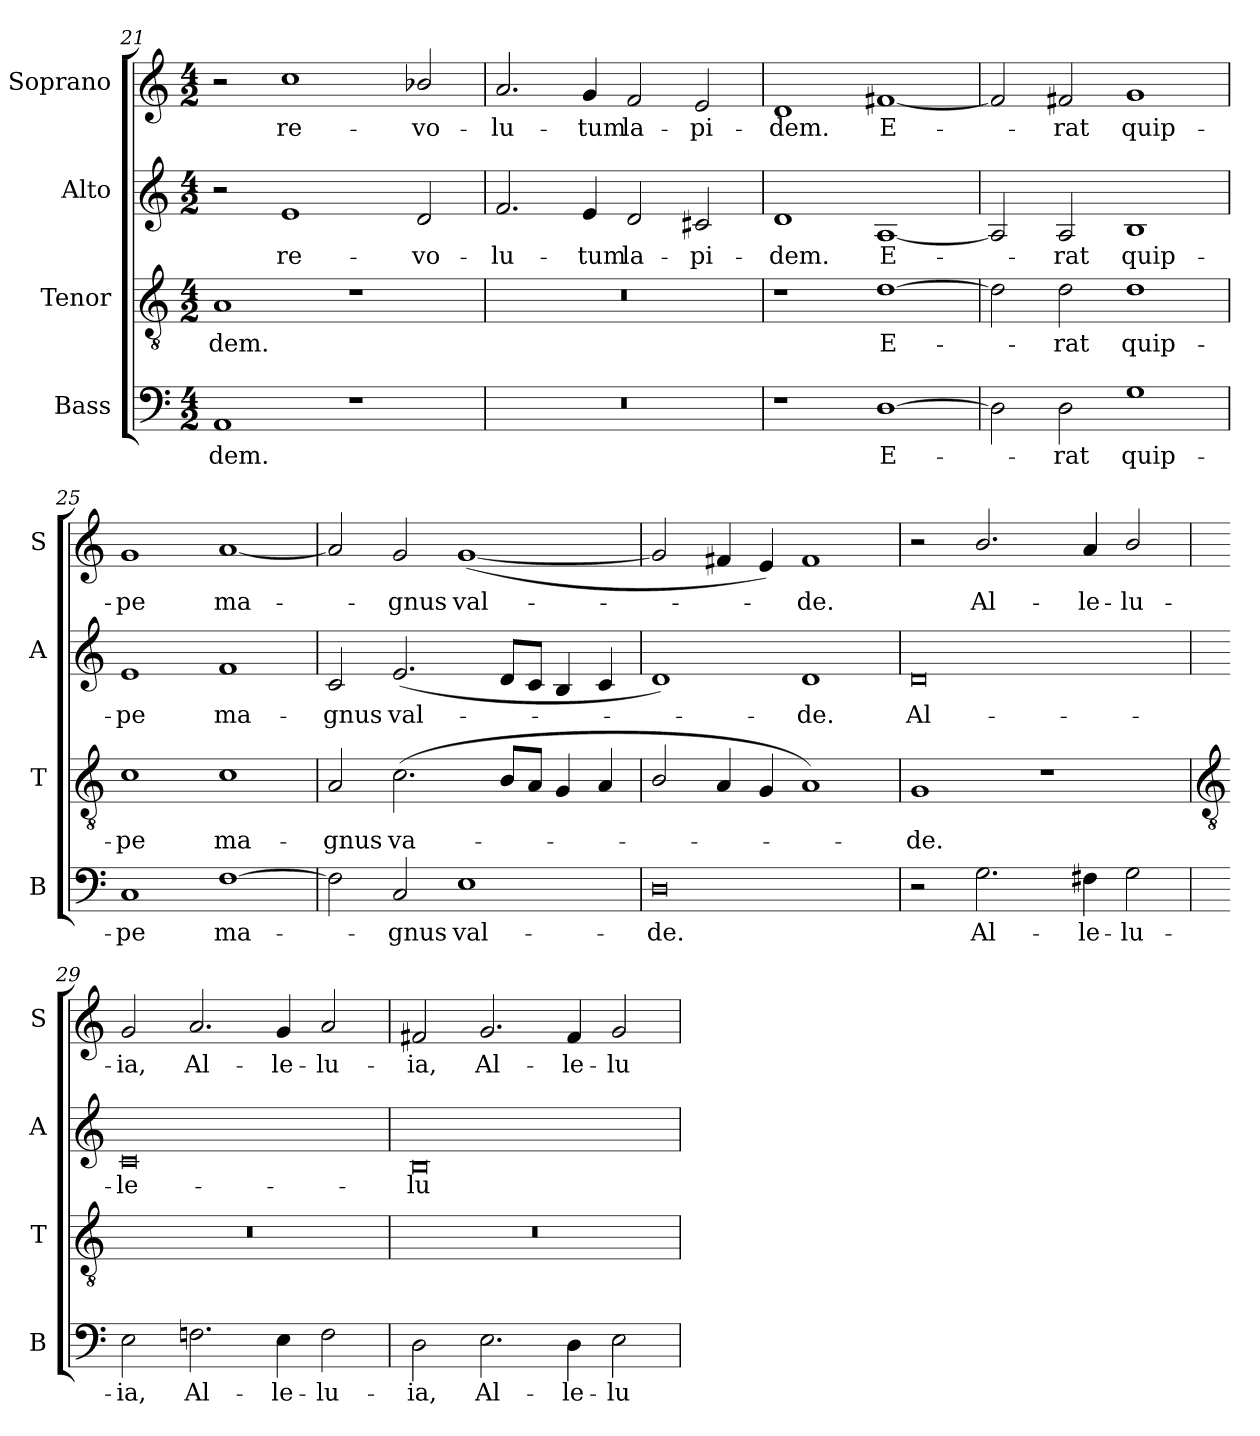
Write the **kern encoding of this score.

**kern	**text	**kern	**text	**kern	**text	**kern	**text
*part4	*part4	*part3	*part3	*part2	*part2	*part1	*part1
*staff4	*staff4	*staff3	*staff3	*staff2	*staff2	*staff1	*staff1
*I"Bass	*	*I"Tenor	*	*I"Alto	*	*I"Soprano	*
*I'B	*	*I'T	*	*I'A	*	*I'S	*
!!LO:LB:g=z
*clefF4	*	*clefGv2	*	*clefG2	*	*clefG2	*
*k[]	*	*k[]	*	*k[]	*	*k[]	*
*C:	*	*C:	*	*C:	*	*C:	*
*M4/2	*	*M4/2	*	*M4/2	*	*M4/2	*
=21	=21	=21	=21	=21	=21	=21	=21
!	!LO:LY:b	!	!LO:LY:b	!	!	!	!
1AA	-dem.	1A	-dem.	2r	.	2r	.
!	!	!	!	!	!LO:LY:b	!	!LO:LY:b
.	.	.	.	1e	re-	1cc	re-
1r	.	1r	.	.	.	.	.
!	!	!	!	!	!LO:LY:b	!	!LO:LY:b
.	.	.	.	2d	-vo-	2b-X/	-vo-
=22	=22	=22	=22	=22	=22	=22	=22
!	!	!	!	!	!LO:LY:b	!	!LO:LY:b
0r	.	0r	.	2.f	-lu-	2.a	-lu-
!	!	!	!	!	!LO:LY:b	!	!LO:LY:b
.	.	.	.	4e	-tum	4g	-tum
!	!	!	!	!	!LO:LY:b	!	!LO:LY:b
.	.	.	.	2d	la-	2f	la-
!	!	!	!	!	!LO:LY:b	!	!LO:LY:b
.	.	.	.	2c#X	-pi-	2e	-pi-
=23	=23	=23	=23	=23	=23	=23	=23
!	!	!	!	!	!LO:LY:b	!	!LO:LY:b
1r	.	1r	.	1d	-dem.	1d	-dem.
!	!LO:LY:b	!	!LO:LY:b	!	!LO:LY:b	!	!LO:LY:b
[1D	E-	[1d	E-	[1A	E-	[1f#X	E-
=24	=24	=24	=24	=24	=24	=24	=24
2D]	.	2d]	.	2A]	.	2f#]	.
!	!LO:LY:b	!	!LO:LY:b	!	!LO:LY:b	!	!LO:LY:b
2D	rat	2d	rat	2A	rat	2f#	rat
!	!LO:LY:b	!	!LO:LY:b	!	!LO:LY:b	!	!LO:LY:b
1G	quip-	1d	quip-	1B	quip-	1g	quip-
=25	=25	=25	=25	=25	=25	=25	=25
!	!LO:LY:b	!	!LO:LY:b	!	!LO:LY:b	!	!LO:LY:b
1C	-pe	1c	-pe	1e	-pe	1g	-pe
!	!LO:LY:b	!	!LO:LY:b	!	!LO:LY:b	!	!LO:LY:b
[1F	ma-	1c	ma-	1f	ma-	[1a	ma-
=26	=26	=26	=26	=26	=26	=26	=26
!	!	!	!LO:LY:b	!	!LO:LY:b	!	!
2F]	.	2A	-gnus	2c	-gnus	2a]	.
!	!LO:LY:b	!	!LO:LY:b	!	!LO:LY:b	!	!LO:LY:b
2C	gnus	(<2.c	va-	(<2.e	val-	2g	gnus
!	!LO:LY:b	!	!	!	!	!	!LO:LY:b
1E	val-	.	.	.	.	(<[1g	val-
.	.	8BL	.	8dL	.	.	.
.	.	8AJ	.	8cJ	.	.	.
.	.	4G	.	4B	.	.	.
.	.	4A	.	4c	.	.	.
=27	=27	=27	=27	=27	=27	=27	=27
!	!LO:LY:b	!	!	!	!	!	!
0D	-de.	2B/	.	1d)	.	2g]	.
.	.	4A	.	.	.	4f#X	.
.	.	4G	.	.	.	4e)	.
!	!	!	!	!	!LO:LY:b	!	!LO:LY:b
.	.	1A/)	.	1d	de.	1f#	de.
=28	=28	=28	=28	=28	=28	=28	=28
!	!	!	!LO:LY:b	!	!LO:LY:b	!	!
2r	.	1G	de.	0d	Al-	2r	.
!	!LO:LY:b	!	!	!	!	!	!LO:LY:b
2.G	Al-	.	.	.	.	2.b/	Al-
.	.	1r	.	.	.	.	.
!	!LO:LY:b	!	!	!	!	!	!LO:LY:b
4F#X	-le-	.	.	.	.	4a	-le-
!	!LO:LY:b	!	!	!	!	!	!LO:LY:b
2G	-lu-	.	.	.	.	2b/	-lu-
!!LO:LB:g=z
=29	=29	=29	=29	=29	=29	=29	=29
*	*	*clefGv2	*	*	*	*	*
!	!LO:LY:b	!	!	!	!LO:LY:b	!	!LO:LY:b
2E	-ia,	0r	.	0c	-le-	2g	-ia,
!	!LO:LY:b	!	!	!	!	!	!LO:LY:b
2.Fn	Al-	.	.	.	.	2.a	Al-
!	!LO:LY:b	!	!	!	!	!	!LO:LY:b
4E	-le-	.	.	.	.	4g	-le-
!	!LO:LY:b	!	!	!	!	!	!LO:LY:b
2F	-lu-	.	.	.	.	2a	-lu-
=30	=30	=30	=30	=30	=30	=30	=30
!	!LO:LY:b	!	!	!	!LO:LY:b	!	!LO:LY:b
2D	-ia,	0r	.	0B	-lu-	2f#X	-ia,
!	!LO:LY:b	!	!	!	!	!	!LO:LY:b
2.E	Al-	.	.	.	.	2.g	Al-
!	!LO:LY:b	!	!	!	!	!	!LO:LY:b
4D	-le-	.	.	.	.	4f#	-le-
!	!LO:LY:b	!	!	!	!	!	!LO:LY:b
2E	-lu-	.	.	.	.	2g	-lu-
=	=	=	=	=	=	=	=
*-	*-	*-	*-	*-	*-	*-	*-
